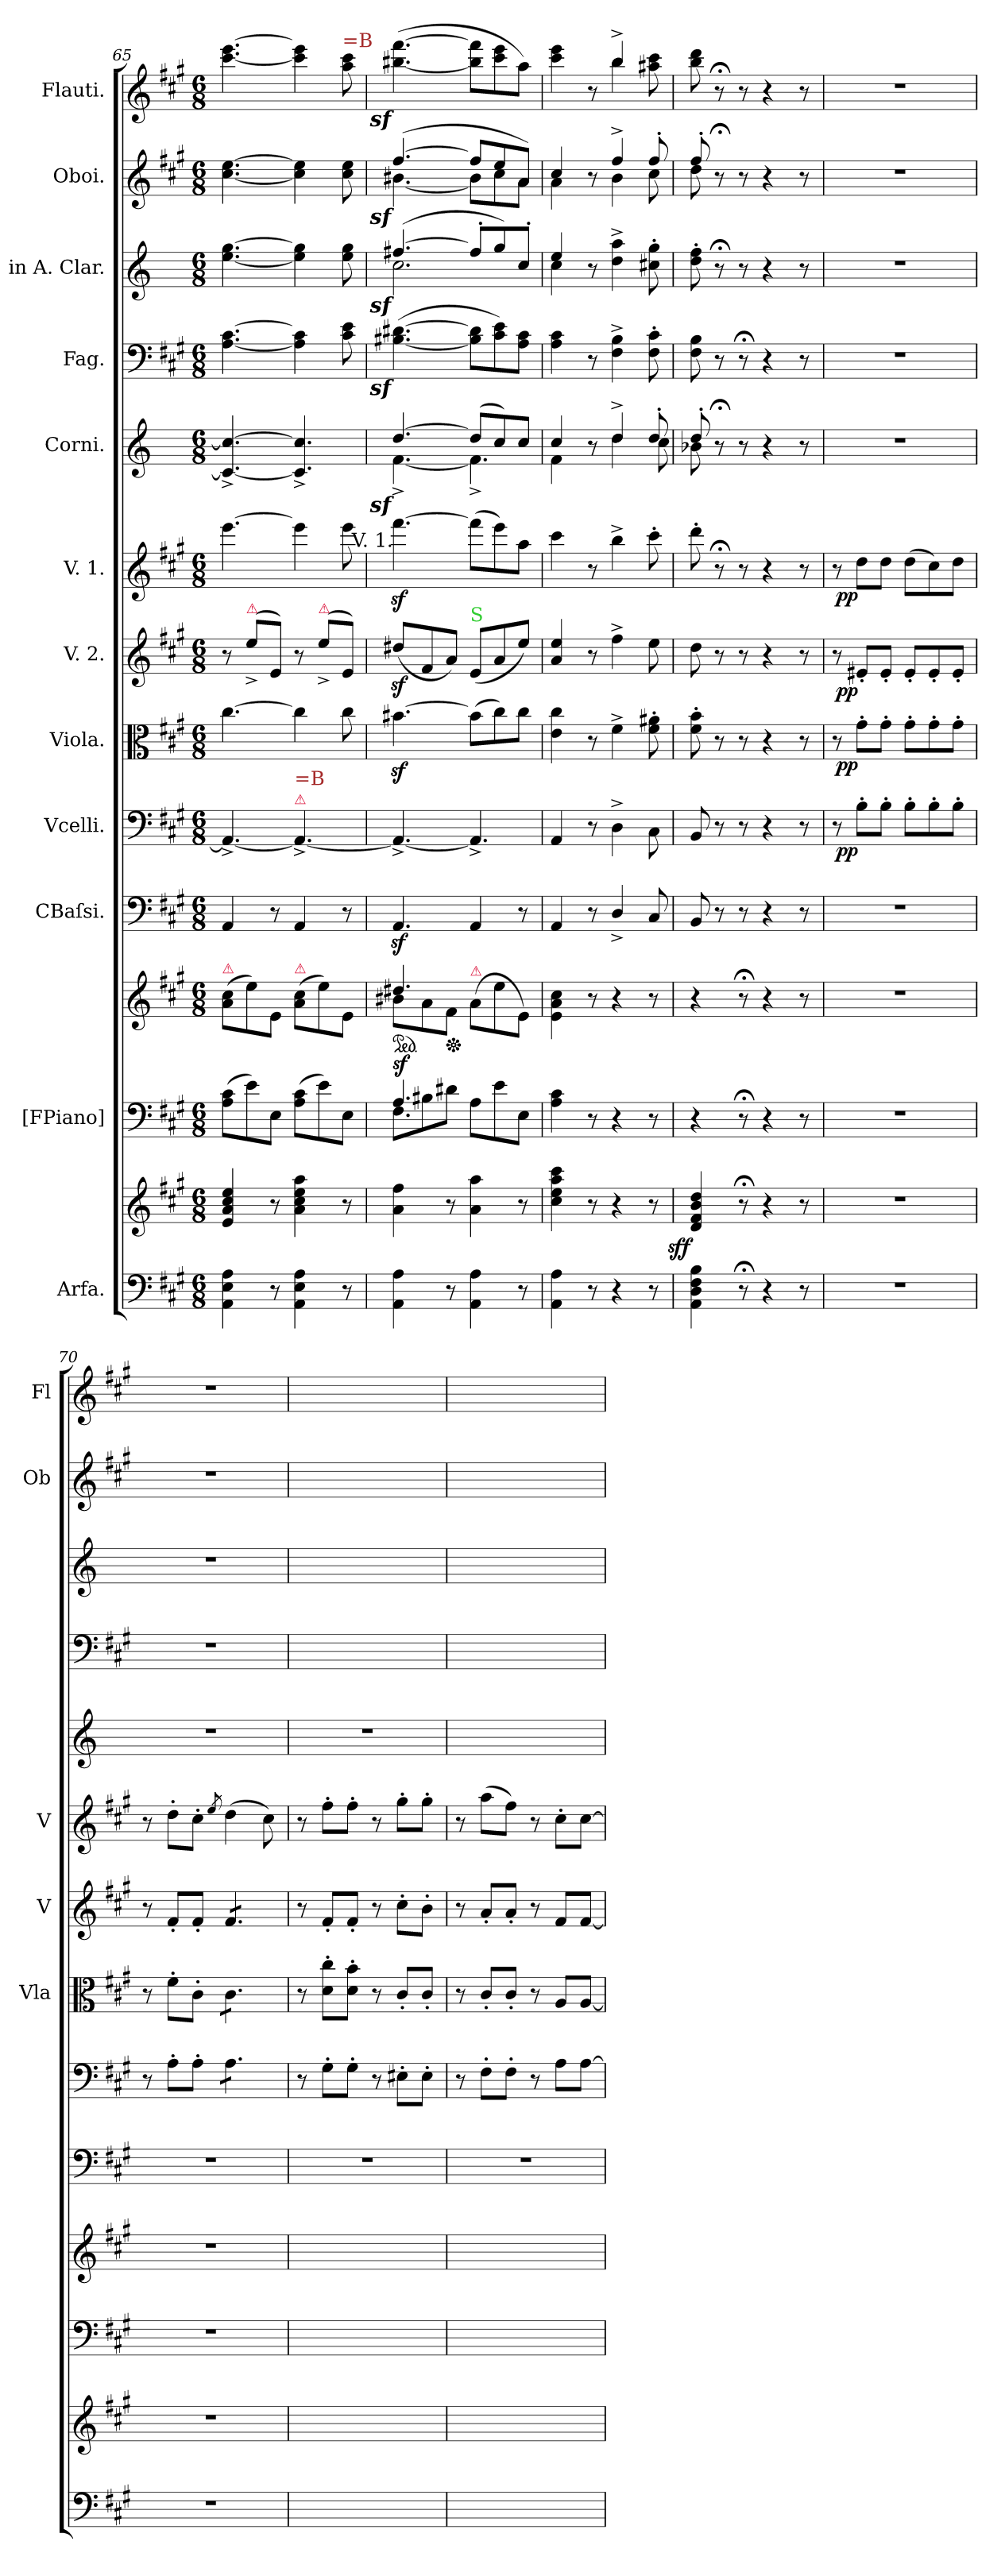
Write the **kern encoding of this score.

**kern	**kern	**dynam	**kern	**kern	**dynam	**kern	**kern	**dynam	**kern	**dynam	**kern	**dynam	**kern	**dynam	**kern	**kern	**kern	**kern	**kern
*part12	*part12	*part12	*part11	*part11	*part11	*part10	*part9	*part9	*part8	*part8	*part7	*part7	*part6	*part6	*part5	*part4	*part3	*part2	*part1
*staff14	*staff13	*staff13/14	*staff12	*staff11	*staff11/12	*staff10	*staff9	*staff9	*staff8	*staff8	*staff7	*staff7	*staff6	*staff6	*staff5	*staff4	*staff3	*staff2	*staff1
*I"Arfa.	*	*	*I"[FPiano]	*	*	*I"CBaſsi.	*I"Vcelli.	*	*I"Viola.	*	*I"V. 2.	*	*I"V. 1.	*	*I"Corni.	*I"Fag.	*I"in A. Clar.	*I"Oboi.	*I"Flauti.
*	*	*	*	*	*	*	*	*	*I'Vla	*	*I'V	*	*I'V	*	*	*	*	*I'Ob	*I'Fl
*clefF4	*clefG2	*	*clefF4	*clefG2	*	*clefF4	*clefF4	*	*clefC3	*	*clefG2	*	*clefG2	*	*clefG2	*clefF4	*clefG2	*clefG2	*clefG2
*	*	*	*	*	*	*	*	*	*	*	*	*	*	*	*ITrd5c8	*	*ITrd2c3	*	*
*k[f#c#g#]	*k[f#c#g#]	*	*k[f#c#g#]	*k[f#c#g#]	*	*k[f#c#g#]	*k[f#c#g#]	*	*k[f#c#g#]	*	*k[f#c#g#]	*	*k[f#c#g#]	*	*k[f#c#g#d#]	*k[f#c#g#]	*k[f#c#g#]	*k[f#c#g#]	*k[f#c#g#]
*M6/8	*M6/8	*	*M6/8	*M6/8	*	*M6/8	*M6/8	*	*M6/8	*	*M6/8	*	*M6/8	*	*M6/8	*M6/8	*M6/8	*M6/8	*M6/8
=65	=65	=65	=65	=65	=65	=65	=65	=65	=65	=65	=65	=65	=65	=65	=65	=65	=65	=65	=65
!	!	!	!	!LO:TX:a:color=crimson:t=⚠	!	!	!	!	!	!	!	!	!	!	!	!	!	!	!
4AA\ 4E\ 4A\	4e/ 4a/ 4cc#/ 4ee/	.	(8A\ 8c#\L	(8a\ 8cc#\L	.	4AA/	4.AA^/_	.	[4.cc#\	.	8r	.	[4.eee\	.	4.E_^>/ 4.e_^>/	[4.A\ [4.c#\	[4.cc#\ [4.ee\	[4.cc#\ [4.ee\	[4.ccc#\ [4.eee\
!	!	!	!	!	!	!	!	!	!	!	!LO:TX:a:color=crimson:t=⚠	!	!	!	!	!	!	!	!
.	.	.	8e\)	8ee\)	.	.	.	.	.	.	(8ee^\L	.	.	.	.	.	.	.	.
8r	8r	.	8E\J	8e/J	.	8r	.	.	.	.	8e/J)	.	.	.	.	.	.	.	.
!	!	!	!	!	!	!	!LO:TX:a:color=crimson:t=⚠	!	!	!	!	!	!	!	!	!	!	!	!
!	!	!	!	!	!	!	!LO:TX:a:color=brown:t==B	!	!	!	!	!	!	!	!	!	!	!	!
!	!	!	!	!LO:TX:a:color=crimson:t=⚠	!	!	!	!	!	!	!	!	!	!	!	!	!	!	!
4AA\ 4E\ 4A\	4a\ 4cc#\ 4ee\ 4aa\	.	(8A\ 8c#\L	(8a\ 8cc#\L	.	4AA/	4.AA^/_	.	4cc#\]	.	8r	.	4eee\]	.	4.E]^>/ 4.e]^>/	4A]\ 4c#]\	4cc#]\ 4ee]\	4cc#]\ 4ee]\	4ccc#]\ 4eee]\
!	!	!	!	!	!	!	!	!	!	!	!LO:TX:a:color=crimson:t=⚠	!	!	!	!	!	!	!	!
.	.	.	8e\)	8ee\)	.	.	.	.	.	.	(8ee^\L	.	.	.	.	.	.	.	.
!	!	!	!	!	!	!	!	!	!	!	!	!	!	!	!	!	!	!	!LO:TX:a:color=brown:t==B
8r	8r	.	8E\J	8e/J	.	8r	.	.	8cc#\	.	8e/J)	.	8eee\	.	.	8c#\ 8e\	8cc#\ 8ee\	8cc#\ 8ee\	8aa\ 8ccc#\
=66	=66	=66	=66	=66	=66	=66	=66	=66	=66	=66	=66	=66	=66	=66	=66	=66	=66	=66	=66
*	*	*	*^	*	*	*	*	*	*	*	*	*	*	*	*^	*	*^	*^	*
!	!	!	!	!	!	!	!	!	!	!	!	!	!	!LO:TX:a:rj:t=V. 1.	!	!	!	!	!	!	!	!	!
!	!	!	!	!LO:N:vis=8.	!	!	!	!	!	!	!	!	!	!	!	!	!LO:DY:rj	!LO:DY:rj	!	!LO:DY:rj	!	!LO:DY:rj	!LO:DY:rj
*	*	*	*	*	*^	*	*	*	*	*	*	*	*	*	*	*	*	*	*	*	*	*	*
*	*	*	*	*	*ped	*	*	*	*	*	*	*	*	*	*	*	*	*	*	*	*	*	*	*
4AA\ 4A\	4a\ 4ff#\	.	4.A/	8F#\L	4.dd#X/	8b#X\L	sf	4.AAz/	4.AA^/_	.	[4.b#Xz\	.	(8dd#Xz/L	.	[4.fff#z\	.	[4.f#/	[4.Az^\	(>[4.B#Xz\ [4.d#Xz\	([4.dd#X/	2.az\	([4.ff#/	[4.b#Xz\	([4.bb#Xz\ [4.fff#z\
.	.	.	.	8B#X\	.	8a\	.	.	.	.	.	.	8f#/	.	.	.	.	.	.	.	.	.	.	.
*	*	*	*	*	*Xped	*	*	*	*	*	*	*	*	*	*	*	*	*	*	*	*	*	*	*
8r	8r	.	.	8d#X\J	.	8f#\J	.	.	.	.	.	.	8a/J)	.	.	.	.	.	.	.	.	.	.	.
!	!	!	!	!	!	!	!	!	!	!	!	!	!LO:TX:a:color=limegreen:t=S	!	!	!	!	!	!	!	!	!	!	!
!	!	!	!	!	!LO:TX:a:color=crimson:t=⚠	!	!	!	!	!	!	!	!	!	!	!	!	!	!	!	!	!	!	!
4AA\ 4A\	4a\ 4aa\	.	8A\L	4.ryy	(>8a\L	4.ryy	.	4AA/	4.AA^/]	.	(8b#\L]	.	(8e/L	.	(8fff#\L]	.	(8f#/L]	4.A^\]	8B#]\ 8d#]\L	8dd#'</L]	.	8ff#/L]	8b#\L]	8bb#]\ 8fff#]\L
.	.	.	8e\	.	8ee\	.	.	.	.	.	8cc#\)	.	8a/	.	8eee\)	.	8e/)	.	8c#\ 8e\)	8ee/)	.	8ee/	8cc#\	8ccc#\ 8eee\
8r	8r	.	8E\J	.	8e/J)	.	.	8r	.	.	8cc#\J	.	8ee/J)	.	8aa\J	.	8e/J	.	8A\ 8c#\J	8a'</J	.	8a/J)	8a\J	8aa\J)
*	*	*	*v	*v	*	*	*	*	*	*	*	*	*	*	*	*	*	*	*	*	*	*	*	*
*	*	*	*	*v	*v	*	*	*	*	*	*	*	*	*	*	*	*	*	*	*	*	*	*
=67	=67	=67	=67	=67	=67	=67	=67	=67	=67	=67	=67	=67	=67	=67	=67	=67	=67	=67	=67	=67	=67	=67
*	*	*	*	*	*	*	*	*	*	*	*	*	*	*	*	*	*	*	*	*	*	*^
4AA\ 4A\	4cc#\ 4ee\ 4aa\ 4ccc#\	.	4A\ 4c#\	4e\ 4a\ 4cc#\	.	4AA/	4AA/	.	4e\ 4cc#\	.	4a/ 4ee/	.	4ccc#\	.	4e/	4A\	4A\ 4c#\	4cc#/	4a\	4cc#/	4a\	4ccc#\ 4eee\	4ryy
8r	8r	.	8r	8r	.	8r	8r	.	8r	.	8r	.	8r	.	8r	8ryy	8r	8r	8ryy	8r	8ryy	8r	8ryy
4r	4r	.	4r	4r	.	4D^/	4D^\	.	4f#^\	.	4ff#^\	.	4bb^\	.	4f#^/	4f#\	4F#^\ 4B^\	4b^\ 4ff#^\	4.ryy	4ff#^/	4b\	4bb^/	4bb\
8r	8r	.	8r	8r	.	8C#/	8C#\	.	8f#'\ 8a#X'\	.	8ee\	.	8ccc#'\	.	8f#'/	8e\	8F#'\ 8c#'\	8a#X'\ 8ee'\	.	8ff#'/	8cc#\	8aa#X\ 8ccc#\	8ryy
*	*	*	*	*	*	*	*	*	*	*	*	*	*	*	*	*	*	*v	*v	*	*	*	*
=68	=68	=68	=68	=68	=68	=68	=68	=68	=68	=68	=68	=68	=68	=68	=68	=68	=68	=68	=68	=68	=68	=68
!	!	!LO:DY:rj	!	!	!	!	!	!	!	!	!	!	!	!	!	!	!	!	!	!	!	!
*	*	*	*	*	*	*	*	*	*	*	*	*	*	*	*	*	*	*	*	*	*v	*v
4AA\ 4D\ 4F#\ 4B\	4d/ 4f#/ 4b/ 4dd/	sff	4r	4r	.	8BB/	8BB/	.	8f#'\ 8b'\	.	8dd\	.	8ddd'\	.	8f#'/	8dn\	8F#\ 8B\	8b'\ 8dd'\	8ff#'/	8dd\	8bb\ 8ddd\
.	.	.	.	.	.	8r	8r	.	8r	.	8r	.	8r;<	.	8r;<	8ryy	8r	8r;<	8r;<	8ryy	8r;<
8r;<	8r;<	.	8r;<	8r;<	.	8r	8r	.	8r	.	8r	.	8r	.	8r	8ryy	8r;<	8r	8r	8ryy	8r
4r	4r	.	4r	4r	.	4r	4r	.	4r	.	4r	.	4r	.	4r	4ryy	4r	4r	4r	4ryy	4r
8r	8r	.	8r	8r	.	8r	8r	.	8r	.	8r	.	8r	.	8r	8ryy	8r	8r	8r	8ryy	8r
*	*	*	*	*	*	*	*	*	*	*	*	*	*	*	*v	*v	*	*	*v	*v	*
=69	=69	=69	=69	=69	=69	=69	=69	=69	=69	=69	=69	=69	=69	=69	=69	=69	=69	=69	=69
2.r	2.r	.	2.r	2.r	.	2.r	8r	.	8r	.	8r	.	8r	.	2.r	2.r	2.r	2.r	2.r
!	!	!	!	!	!	!	!	!LO:DY:rj	!	!LO:DY:rj	!	!LO:DY:rj	!	!LO:DY:rj	!	!	!	!	!
.	.	.	.	.	.	.	8B'\L	pp	8g#'\L	pp	8e#X'/L	pp	8dd\L	pp	.	.	.	.	.
.	.	.	.	.	.	.	8B'\J	.	8g#'\J	.	8e#'/J	.	8dd\J	.	.	.	.	.	.
.	.	.	.	.	.	.	8B'\L	.	8g#'\L	.	8e#'/L	.	(8dd\L	.	.	.	.	.	.
.	.	.	.	.	.	.	8B'\	.	8g#'\	.	8e#'/	.	8cc#\)	.	.	.	.	.	.
.	.	.	.	.	.	.	8B'\J	.	8g#'\J	.	8e#'/J	.	8dd\J	.	.	.	.	.	.
=70	=70	=70	=70	=70	=70	=70	=70	=70	=70	=70	=70	=70	=70	=70	=70	=70	=70	=70	=70
2.r	2.r	.	2.r	2.r	.	2.r	8r	.	8r	.	8r	.	8r	.	2.r	2.r	2.r	2.r	2.r
.	.	.	.	.	.	.	8A'\L	.	8f#'\L	.	8f#'/L	.	8dd'\L	.	.	.	.	.	.
.	.	.	.	.	.	.	8A'\J	.	8c#'\J	.	8f#'/J	.	8cc#'\J	.	.	.	.	.	.
.	.	.	.	.	.	.	.	.	.	.	.	.	8qee/	.	.	.	.	.	.
!	!	!	!	!	!	!	!	!	!	!	!LO:TX:b:t=|||	!	!	!	!	!	!	!	!
!	!	!	!	!	!	!	!	!	!LO:TX:a:t=|||	!	!	!	!	!	!	!	!	!	!
!	!	!	!	!	!	!	!LO:TX:a:t=...	!	!	!	!	!	!	!	!	!	!	!	!
*	*	*	*	*	*	*	*tremolo	*	*	*	*	*	*	*	*	*	*	*	*
*	*	*	*	*	*	*	*	*	*tremolo	*	*	*	*	*	*	*	*	*	*
*	*	*	*	*	*	*	*	*	*	*	*tremolo	*	*	*	*	*	*	*	*
.	.	.	.	.	.	.	8A\L	.	8c#\L	.	8f#/L	.	(4dd\	.	.	.	.	.	.
.	.	.	.	.	.	.	8A\	.	8c#\	.	8f#/	.	.	.	.	.	.	.	.
.	.	.	.	.	.	.	8A\J	.	8c#\J	.	8f#/J	.	8cc#\)	.	.	.	.	.	.
*	*	*	*	*	*	*	*	*	*	*	*Xtremolo	*	*	*	*	*	*	*	*
*	*	*	*	*	*	*	*	*	*Xtremolo	*	*	*	*	*	*	*	*	*	*
*	*	*	*	*	*	*	*Xtremolo	*	*	*	*	*	*	*	*	*	*	*	*
=71	=71	=71	=71	=71	=71	=71	=71	=71	=71	=71	=71	=71	=71	=71	=71	=71	=71	=71	=71
2.ryy	2.ryy	.	2.ryy	2.ryy	.	2.r	8r	.	8r	.	8r	.	8r	.	2.r	2.ryy	2.ryy	2.ryy	2.ryy
.	.	.	.	.	.	.	8G#'\L	.	8d'\ 8cc#'\L	.	8f#'/L	.	8ff#'\L	.	.	.	.	.	.
.	.	.	.	.	.	.	8G#'\J	.	8d'\ 8b'\J	.	8f#'/J	.	8ff#'\J	.	.	.	.	.	.
.	.	.	.	.	.	.	8r	.	8r	.	8r	.	8r	.	.	.	.	.	.
.	.	.	.	.	.	.	8E#X'\L	.	8c#'/L	.	8cc#'\L	.	8gg#'\L	.	.	.	.	.	.
.	.	.	.	.	.	.	8E#'\J	.	8c#'/J	.	8b'\J	.	8gg#'\J	.	.	.	.	.	.
=72	=72	=72	=72	=72	=72	=72	=72	=72	=72	=72	=72	=72	=72	=72	=72	=72	=72	=72	=72
2.ryy	2.ryy	.	2.ryy	2.ryy	.	2.r	8r	.	8r	.	8r	.	8r	.	2.ryy	2.ryy	2.ryy	2.ryy	2.ryy
.	.	.	.	.	.	.	8F#'\L	.	8c#'/L	.	8a'/L	.	(8aa\L	.	.	.	.	.	.
.	.	.	.	.	.	.	8F#'\J	.	8c#'/J	.	8a'/J	.	8ff#\J)	.	.	.	.	.	.
.	.	.	.	.	.	.	8r	.	8r	.	8r	.	8r	.	.	.	.	.	.
.	.	.	.	.	.	.	8A\L	.	8A/L	.	8f#/L	.	8cc#'\L	.	.	.	.	.	.
.	.	.	.	.	.	.	[8A\J	.	[8A/J	.	[8f#/J	.	[8cc#\J	.	.	.	.	.	.
=	=	=	=	=	=	=	=	=	=	=	=	=	=	=	=	=	=	=	=
*-	*-	*-	*-	*-	*-	*-	*-	*-	*-	*-	*-	*-	*-	*-	*-	*-	*-	*-	*-
